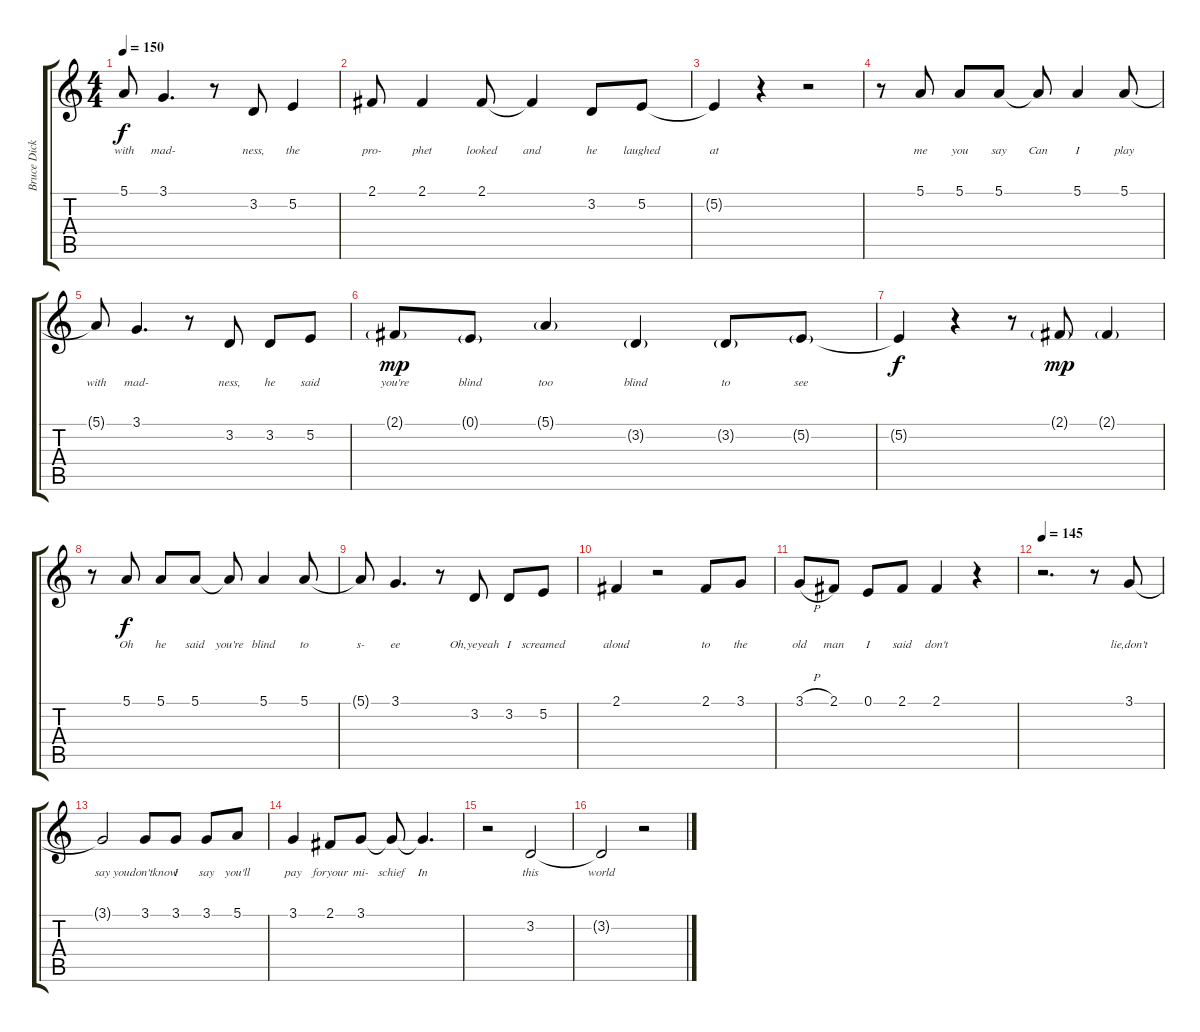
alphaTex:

\track ("Bruce Dickinson" "Bruce Dick") {instrument lead2sawtooth}
\staff {score tabs}
\tuning (E4 B3 G3 D3 A2 E2) {hide}
\ts (4 4)
\tempo 150
\clef g2
\ks c
5.1{t}.8{lyrics (0 "with") lyrics (1 "") lyrics (2 "") lyrics (3 "") lyrics (4 "") dy f} 3.1.4{d lyrics (0 "mad-") lyrics (1 "") lyrics (2 "") lyrics (3 "") lyrics (4 "")} r.8 3.2.8{lyrics (0 "ness,") lyrics (1 "") lyrics (2 "") lyrics (3 "") lyrics (4 "")} 5.2.4{lyrics (0 "the") lyrics (1 "") lyrics (2 "") lyrics (3 "") lyrics (4 "")} |
2.1.8{lyrics (0 "pro-") lyrics (1 "") lyrics (2 "") lyrics (3 "") lyrics (4 "")} 2.1.4{lyrics (0 "phet") lyrics (1 "") lyrics (2 "") lyrics (3 "") lyrics (4 "")} 2.1.8{lyrics (0 "looked") lyrics (1 "") lyrics (2 "") lyrics (3 "") lyrics (4 "")} 2.1{t}.4{lyrics (0 "and") lyrics (1 "") lyrics (2 "") lyrics (3 "") lyrics (4 "")} 3.2.8{lyrics (0 "he") lyrics (1 "") lyrics (2 "") lyrics (3 "") lyrics (4 "")} 5.2.8{lyrics (0 "laughed") lyrics (1 "") lyrics (2 "") lyrics (3 "") lyrics (4 "")} |
5.2{t}.4{lyrics (0 "at") lyrics (1 "") lyrics (2 "") lyrics (3 "") lyrics (4 "")} r.4 r.2 |
r.8 5.1.8{lyrics (0 "me") lyrics (1 "") lyrics (2 "") lyrics (3 "") lyrics (4 "")} 5.1.8{lyrics (0 "you") lyrics (1 "") lyrics (2 "") lyrics (3 "") lyrics (4 "")} 5.1.8{lyrics (0 "say") lyrics (1 "") lyrics (2 "") lyrics (3 "") lyrics (4 "")} 5.1{t}.8{lyrics (0 "Can") lyrics (1 "") lyrics (2 "") lyrics (3 "") lyrics (4 "")} 5.1.4{lyrics (0 "I") lyrics (1 "") lyrics (2 "") lyrics (3 "") lyrics (4 "")} 5.1.8{lyrics (0 "play") lyrics (1 "") lyrics (2 "") lyrics (3 "") lyrics (4 "")} |
5.1{t}.8{lyrics (0 "with") lyrics (1 "") lyrics (2 "") lyrics (3 "") lyrics (4 "")} 3.1.4{d lyrics (0 "mad-") lyrics (1 "") lyrics (2 "") lyrics (3 "") lyrics (4 "")} r.8 3.2.8{lyrics (0 "ness,") lyrics (1 "") lyrics (2 "") lyrics (3 "") lyrics (4 "")} 3.2.8{lyrics (0 "he") lyrics (1 "") lyrics (2 "") lyrics (3 "") lyrics (4 "")} 5.2.8{lyrics (0 "said") lyrics (1 "") lyrics (2 "") lyrics (3 "") lyrics (4 "")} |
2.1{g}.8{lyrics (0 "you're") lyrics (1 "") lyrics (2 "") lyrics (3 "") lyrics (4 "") dy mp} 0.1{g}.8{lyrics (0 "blind") lyrics (1 "") lyrics (2 "") lyrics (3 "") lyrics (4 "")} 5.1{g}.4{lyrics (0 "too") lyrics (1 "") lyrics (2 "") lyrics (3 "") lyrics (4 "")} 3.2{g}.4{lyrics (0 "blind") lyrics (1 "") lyrics (2 "") lyrics (3 "") lyrics (4 "")} 3.2{g}.8{lyrics (0 "to") lyrics (1 "") lyrics (2 "") lyrics (3 "") lyrics (4 "")} 5.2{g}.8{lyrics (0 "see") lyrics (1 "") lyrics (2 "") lyrics (3 "") lyrics (4 "")} |
5.2{t}.4{lyrics (0 "") lyrics (1 "") lyrics (2 "") lyrics (3 "") lyrics (4 "") dy f} r.4 r.8 2.1{g}.8{lyrics (0 "") lyrics (1 "") lyrics (2 "") lyrics (3 "") lyrics (4 "") dy mp} 2.1{g}.4{lyrics (0 "") lyrics (1 "") lyrics (2 "") lyrics (3 "") lyrics (4 "")} |
r.8 5.1.8{lyrics (0 "Oh") lyrics (1 "") lyrics (2 "") lyrics (3 "") lyrics (4 "") dy f} 5.1.8{lyrics (0 "he") lyrics (1 "") lyrics (2 "") lyrics (3 "") lyrics (4 "")} 5.1.8{lyrics (0 "said") lyrics (1 "") lyrics (2 "") lyrics (3 "") lyrics (4 "")} 5.1{t}.8{lyrics (0 "you're") lyrics (1 "") lyrics (2 "") lyrics (3 "") lyrics (4 "")} 5.1.4{lyrics (0 "blind") lyrics (1 "") lyrics (2 "") lyrics (3 "") lyrics (4 "")} 5.1.8{lyrics (0 "to") lyrics (1 "") lyrics (2 "") lyrics (3 "") lyrics (4 "")} |
5.1{t}.8{lyrics (0 "s-") lyrics (1 "") lyrics (2 "") lyrics (3 "") lyrics (4 "")} 3.1.4{d lyrics (0 "ee") lyrics (1 "") lyrics (2 "") lyrics (3 "") lyrics (4 "")} r.8 3.2.8{lyrics (0 "Oh,yeyeah") lyrics (1 "") lyrics (2 "") lyrics (3 "") lyrics (4 "")} 3.2.8{lyrics (0 "I") lyrics (1 "") lyrics (2 "") lyrics (3 "") lyrics (4 "")} 5.2.8{lyrics (0 "screamed") lyrics (1 "") lyrics (2 "") lyrics (3 "") lyrics (4 "")} |
2.1.4{lyrics (0 "aloud") lyrics (1 "") lyrics (2 "") lyrics (3 "") lyrics (4 "")} r.2 2.1.8{lyrics (0 "to") lyrics (1 "") lyrics (2 "") lyrics (3 "") lyrics (4 "")} 3.1.8{lyrics (0 "the") lyrics (1 "") lyrics (2 "") lyrics (3 "") lyrics (4 "")} |
3.1{h}.8{lyrics (0 "old") lyrics (1 "") lyrics (2 "") lyrics (3 "") lyrics (4 "")} 2.1.8{lyrics (0 "man") lyrics (1 "") lyrics (2 "") lyrics (3 "") lyrics (4 "")} 0.1.8{lyrics (0 "I") lyrics (1 "") lyrics (2 "") lyrics (3 "") lyrics (4 "")} 2.1.8{lyrics (0 "said") lyrics (1 "") lyrics (2 "") lyrics (3 "") lyrics (4 "")} 2.1.4{lyrics (0 "don't") lyrics (1 "") lyrics (2 "") lyrics (3 "") lyrics (4 "")} r.4 |
\tempo 145
r.2{d} r.8 3.1.8{lyrics (0 "lie,don't") lyrics (1 "") lyrics (2 "") lyrics (3 "") lyrics (4 "")} |
3.1{t}.2{lyrics (0 "say") lyrics (1 "") lyrics (2 "") lyrics (3 "") lyrics (4 "")} 3.1.8{lyrics (0 "youdon'tknow") lyrics (1 "") lyrics (2 "") lyrics (3 "") lyrics (4 "")} 3.1.8{lyrics (0 "I") lyrics (1 "") lyrics (2 "") lyrics (3 "") lyrics (4 "")} 3.1.8{lyrics (0 "say") lyrics (1 "") lyrics (2 "") lyrics (3 "") lyrics (4 "")} 5.1.8{lyrics (0 "you'll") lyrics (1 "") lyrics (2 "") lyrics (3 "") lyrics (4 "")} |
3.1.4{lyrics (0 "pay") lyrics (1 "") lyrics (2 "") lyrics (3 "") lyrics (4 "")} 2.1.8{lyrics (0 "foryour") lyrics (1 "") lyrics (2 "") lyrics (3 "") lyrics (4 "")} 3.1.8{lyrics (0 "mi-") lyrics (1 "") lyrics (2 "") lyrics (3 "") lyrics (4 "")} 3.1{t}.8{lyrics (0 "schief") lyrics (1 "") lyrics (2 "") lyrics (3 "") lyrics (4 "")} 3.1{t}.4{d lyrics (0 "In") lyrics (1 "") lyrics (2 "") lyrics (3 "") lyrics (4 "")} |
r.2 3.2.2{lyrics (0 "this") lyrics (1 "") lyrics (2 "") lyrics (3 "") lyrics (4 "")} |
3.2{t}.2{lyrics (0 "world") lyrics (1 "") lyrics (2 "") lyrics (3 "") lyrics (4 "")} r.2
